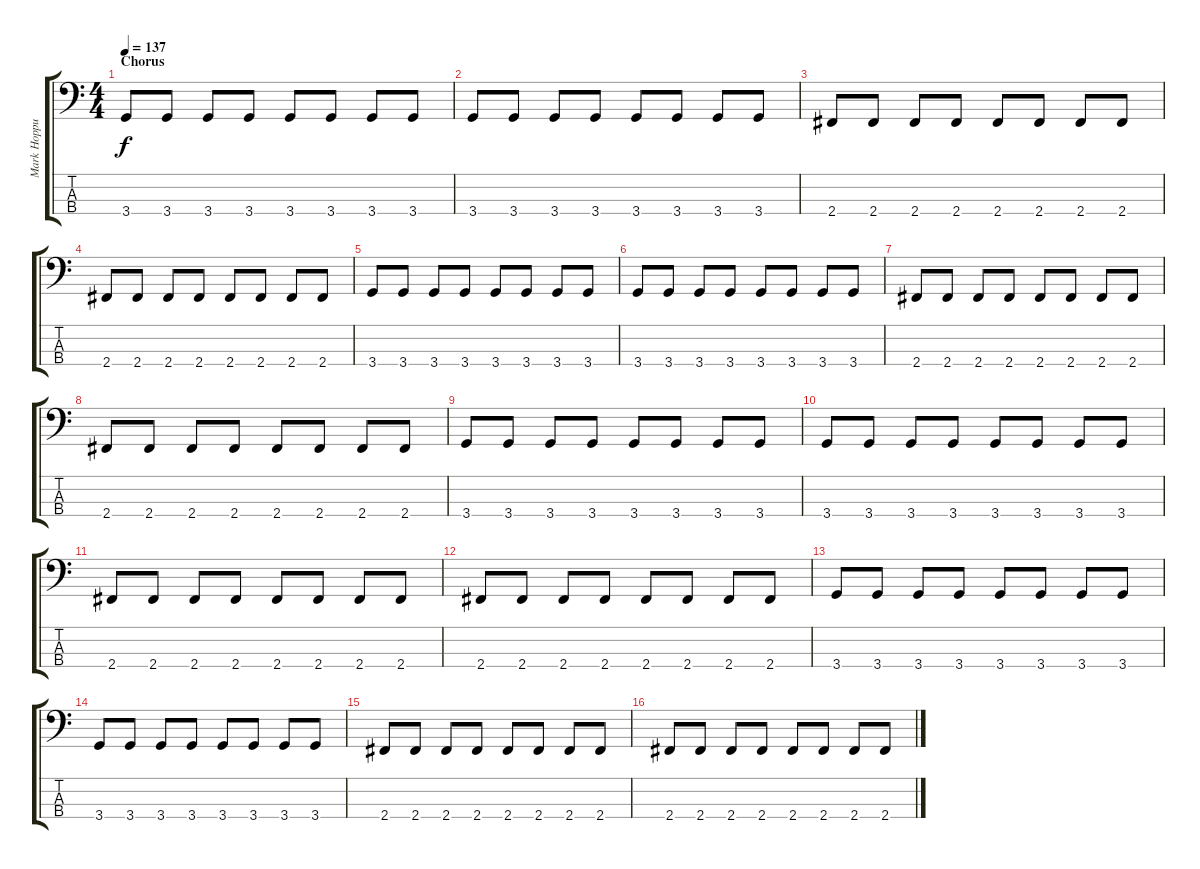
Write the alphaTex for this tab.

\track ("Mark Hoppus" "Mark Hoppu") {instrument electricbasspick}
\staff {score tabs}
\tuning (G2 D2 A1 E1) {hide}
\ts (4 4)
\section ("" "Chorus")
\tempo 137
\clef f4
\ks c
3.4.8{dy f} 3.4.8 3.4.8 3.4.8 3.4.8 3.4.8 3.4.8 3.4.8 |
3.4.8 3.4.8 3.4.8 3.4.8 3.4.8 3.4.8 3.4.8 3.4.8 |
2.4.8 2.4.8 2.4.8 2.4.8 2.4.8 2.4.8 2.4.8 2.4.8 |
2.4.8 2.4.8 2.4.8 2.4.8 2.4.8 2.4.8 2.4.8 2.4.8 |
3.4.8 3.4.8 3.4.8 3.4.8 3.4.8 3.4.8 3.4.8 3.4.8 |
3.4.8 3.4.8 3.4.8 3.4.8 3.4.8 3.4.8 3.4.8 3.4.8 |
2.4.8 2.4.8 2.4.8 2.4.8 2.4.8 2.4.8 2.4.8 2.4.8 |
2.4.8 2.4.8 2.4.8 2.4.8 2.4.8 2.4.8 2.4.8 2.4.8 |
3.4.8 3.4.8 3.4.8 3.4.8 3.4.8 3.4.8 3.4.8 3.4.8 |
3.4.8 3.4.8 3.4.8 3.4.8 3.4.8 3.4.8 3.4.8 3.4.8 |
2.4.8 2.4.8 2.4.8 2.4.8 2.4.8 2.4.8 2.4.8 2.4.8 |
2.4.8 2.4.8 2.4.8 2.4.8 2.4.8 2.4.8 2.4.8 2.4.8 |
3.4.8 3.4.8 3.4.8 3.4.8 3.4.8 3.4.8 3.4.8 3.4.8 |
3.4.8 3.4.8 3.4.8 3.4.8 3.4.8 3.4.8 3.4.8 3.4.8 |
2.4.8 2.4.8 2.4.8 2.4.8 2.4.8 2.4.8 2.4.8 2.4.8 |
2.4.8 2.4.8 2.4.8 2.4.8 2.4.8 2.4.8 2.4.8 2.4.8
